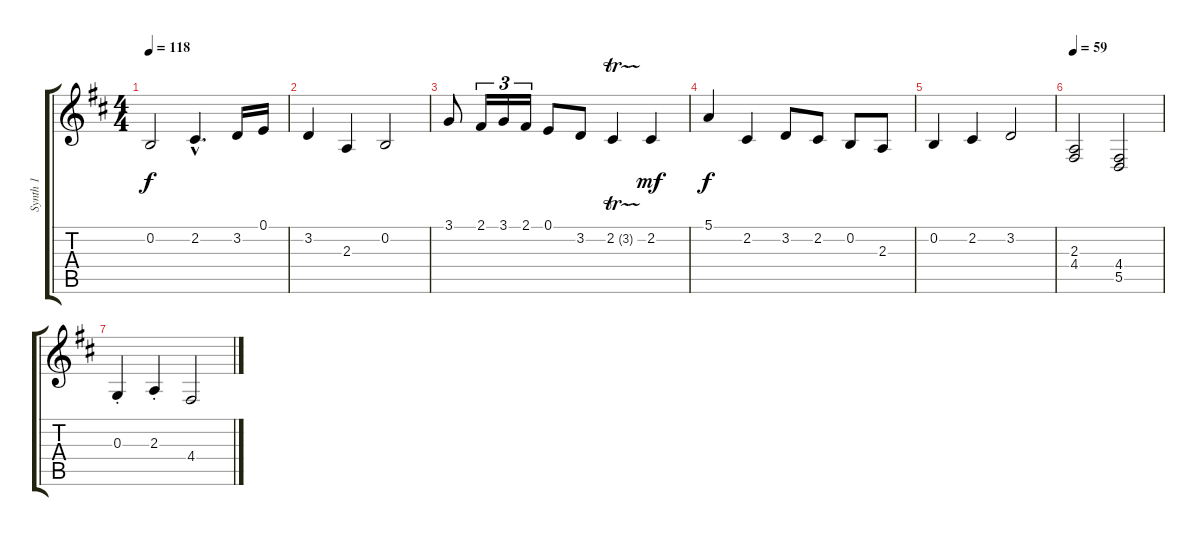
\track ("Synth 1" "Synth 1") {instrument stringensemble1}
\staff {score tabs}
\tuning (E4 B3 G3 D3 A2 E2) {hide}
\ts (4 4)
\tempo 118
\clef g2
\ks d
0.2.2{dy f} 2.2{hac}.4{d} 3.2.16 0.1.16 |
3.2.4 2.3.4 0.2.2 |
3.1.8 2.1.16{tu (3 2)} 3.1.16{tu (3 2)} 2.1.16{tu (3 2)} 0.1.8 3.2.8 2.2{tr (3 32)}.4 2.2.4{dy mf} |
5.1.4{dy f} 2.2.4 3.2.8 2.2.8 0.2.8 2.3.8 |
0.2.4 2.2.4 3.2.2 |
\tempo 59
(2.3 4.4).2 (4.4 5.5).2 |
0.3{st}.4 2.3{st}.4 4.4.2
